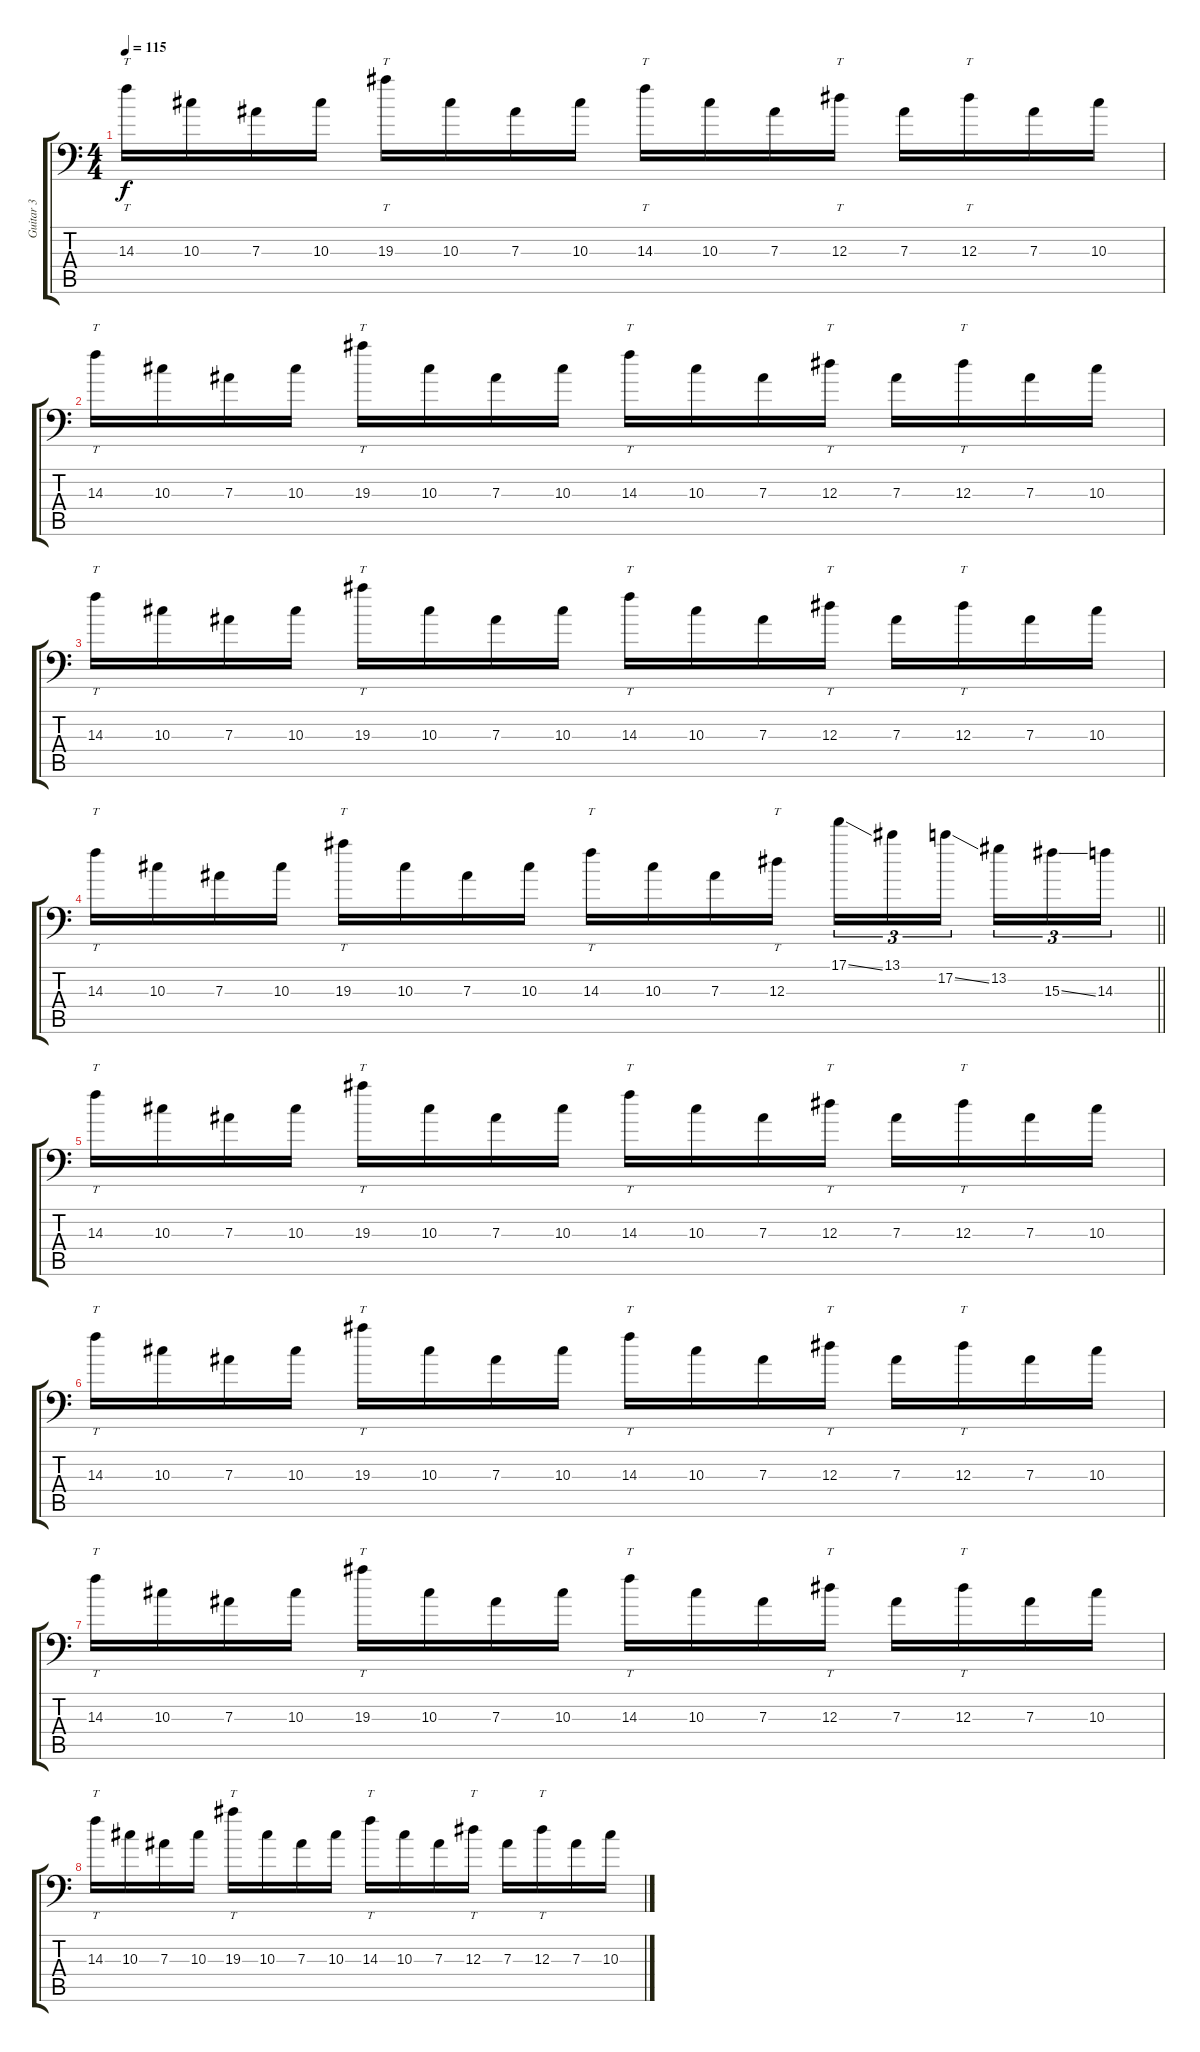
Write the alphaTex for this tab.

\track ("Guitar 3" "Guitar 3") {instrument distortionguitar}
\staff {score tabs}
\tuning (C4 G3 Eb3 Bb2 F2 Bb1) {hide}
\ts (4 4)
\tempo 115
\clef f4
\ks c
14.3.16{tt dy f} 10.3.16 7.3.16 10.3.16 19.3.16{tt} 10.3.16 7.3.16 10.3.16 14.3.16{tt} 10.3.16 7.3.16 12.3.16{tt} 7.3.16 12.3.16{tt} 7.3.16 10.3.16 |
14.3.16{tt} 10.3.16 7.3.16 10.3.16 19.3.16{tt} 10.3.16 7.3.16 10.3.16 14.3.16{tt} 10.3.16 7.3.16 12.3.16{tt} 7.3.16 12.3.16{tt} 7.3.16 10.3.16 |
14.3.16{tt} 10.3.16 7.3.16 10.3.16 19.3.16{tt} 10.3.16 7.3.16 10.3.16 14.3.16{tt} 10.3.16 7.3.16 12.3.16{tt} 7.3.16 12.3.16{tt} 7.3.16 10.3.16 |
\barLineRight lightlight
14.3.16{tt} 10.3.16 7.3.16 10.3.16 19.3.16{tt} 10.3.16 7.3.16 10.3.16 14.3.16{tt} 10.3.16 7.3.16 12.3.16{tt} 17.1{ss}.16{tu (3 2)} 13.1.16{tu (3 2)} 17.2{ss}.16{tu (3 2) beam splitsecondary} 13.2.16{tu (3 2)} 15.3{ss}.16{tu (3 2)} 14.3.16{tu (3 2)} |
\section ("" "")
14.3.16{tt} 10.3.16 7.3.16 10.3.16 19.3.16{tt} 10.3.16 7.3.16 10.3.16 14.3.16{tt} 10.3.16 7.3.16 12.3.16{tt} 7.3.16 12.3.16{tt} 7.3.16 10.3.16 |
14.3.16{tt} 10.3.16 7.3.16 10.3.16 19.3.16{tt} 10.3.16 7.3.16 10.3.16 14.3.16{tt} 10.3.16 7.3.16 12.3.16{tt} 7.3.16 12.3.16{tt} 7.3.16 10.3.16 |
14.3.16{tt} 10.3.16 7.3.16 10.3.16 19.3.16{tt} 10.3.16 7.3.16 10.3.16 14.3.16{tt} 10.3.16 7.3.16 12.3.16{tt} 7.3.16 12.3.16{tt} 7.3.16 10.3.16 |
14.3.16{tt} 10.3.16 7.3.16 10.3.16 19.3.16{tt} 10.3.16 7.3.16 10.3.16 14.3.16{tt} 10.3.16 7.3.16 12.3.16{tt} 7.3.16 12.3.16{tt} 7.3.16 10.3.16
